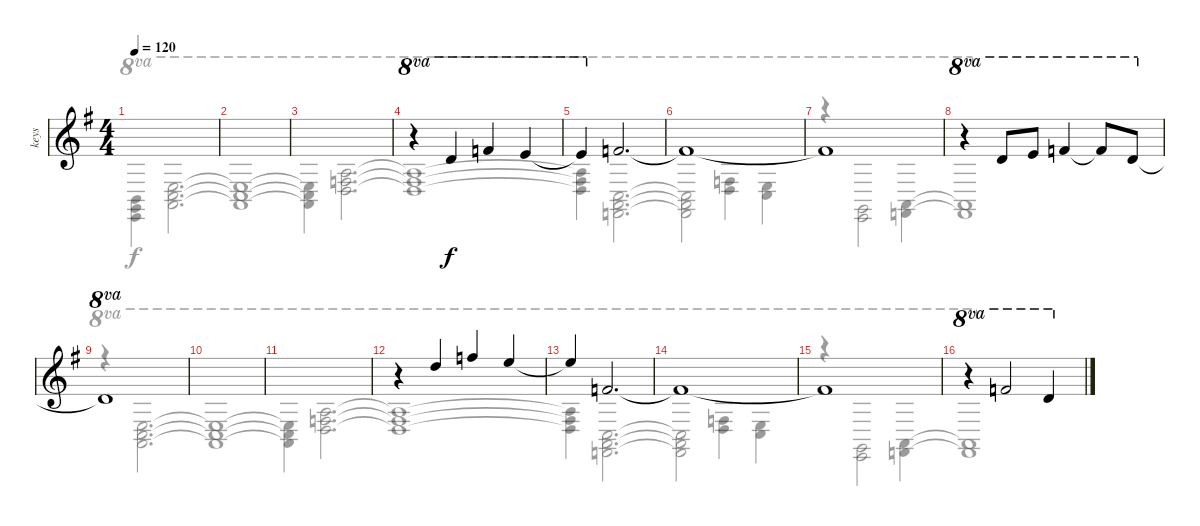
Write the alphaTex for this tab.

\track ("keys" "keys") {instrument churchorgan}
\staff {score}
\tuning (D4 A3 F3 C3 G2 D2) {hide}
\voice
\ts (4 4)
\tempo 120
\clef g2
\ks eminor
|
|
|
r.4{ot 8va} 12.1.4{ot 8va} 15.1.4{ot 8va} 14.1.4{ot 8va} |
14.1{t}.4{ot 8va} 3.1.2{d} |
3.1{t}.1 |
3.1{t}.1 |
r.4{ot 8va} 12.1.8{ot 8va} 14.1.8{ot 8va} 15.1.4{ot 8va} 15.1{t}.8{ot 8va} 12.1.8{ot 8va} |
12.1{t}.1{ot 8va} |
|
|
r.4 12.1.4 15.1.4 14.1.4 |
14.1{t}.4 3.1.2{d} |
3.1{t}.1 |
3.1{t}.1 |
r.4{ot 8va} 15.1.2{ot 8va} 12.1.4{ot 8va}
\voice
\clef g2
\ottava regular
\simile none
\ks eminor
(2.2{t} 2.3{t} 4.4{t}).4{ot 8va dy f} (7.2 7.3 9.4).2{d ot 8va} |
(7.2{t} 7.3{t} 9.4{t}).1{ot 8va} |
(7.2{t} 7.3{t} 9.4{t}).4{ot 8va} (12.2 12.3 14.4).2{d ot 8va} |
(12.2{t} 12.3{t} 14.4{t}).1{ot 8va} |
(12.2{t} 12.3{t} 14.4{t}).4{ot 8va} (3.2 4.3 5.4).2{d ot 8va} |
(3.2{t} 4.3{t} 5.4{t}).2{ot 8va} (12.3 14.4).4{ot 8va} (11.3 12.4).4{ot 8va} |
r.4{ot 8va} (2.3 4.4).2{ot 8va} (4.3 5.4).4{ot 8va} |
(4.3{t} 5.4{t}).1{ot 8va} |
r.4{ot 8va} (7.2 7.3 9.4).2{d ot 8va} |
(7.2{t} 7.3{t} 9.4{t}).1{ot 8va} |
(7.2{t} 7.3{t} 9.4{t}).4{ot 8va} (12.2 12.3 14.4).2{d ot 8va} |
(12.2{t} 12.3{t} 14.4{t}).1{ot 8va} |
(12.2{t} 12.3{t} 14.4{t}).4{ot 8va} (3.2 4.3 5.4).2{d ot 8va} |
(3.2{t} 4.3{t} 5.4{t}).2{ot 8va} (12.3 14.4).4{ot 8va} (11.3 12.4).4{ot 8va} |
r.4{ot 8va} (2.3 4.4).2{ot 8va} (4.3 5.4).4{ot 8va} |
(4.3{t} 5.4{t}).1{ot 8va}
